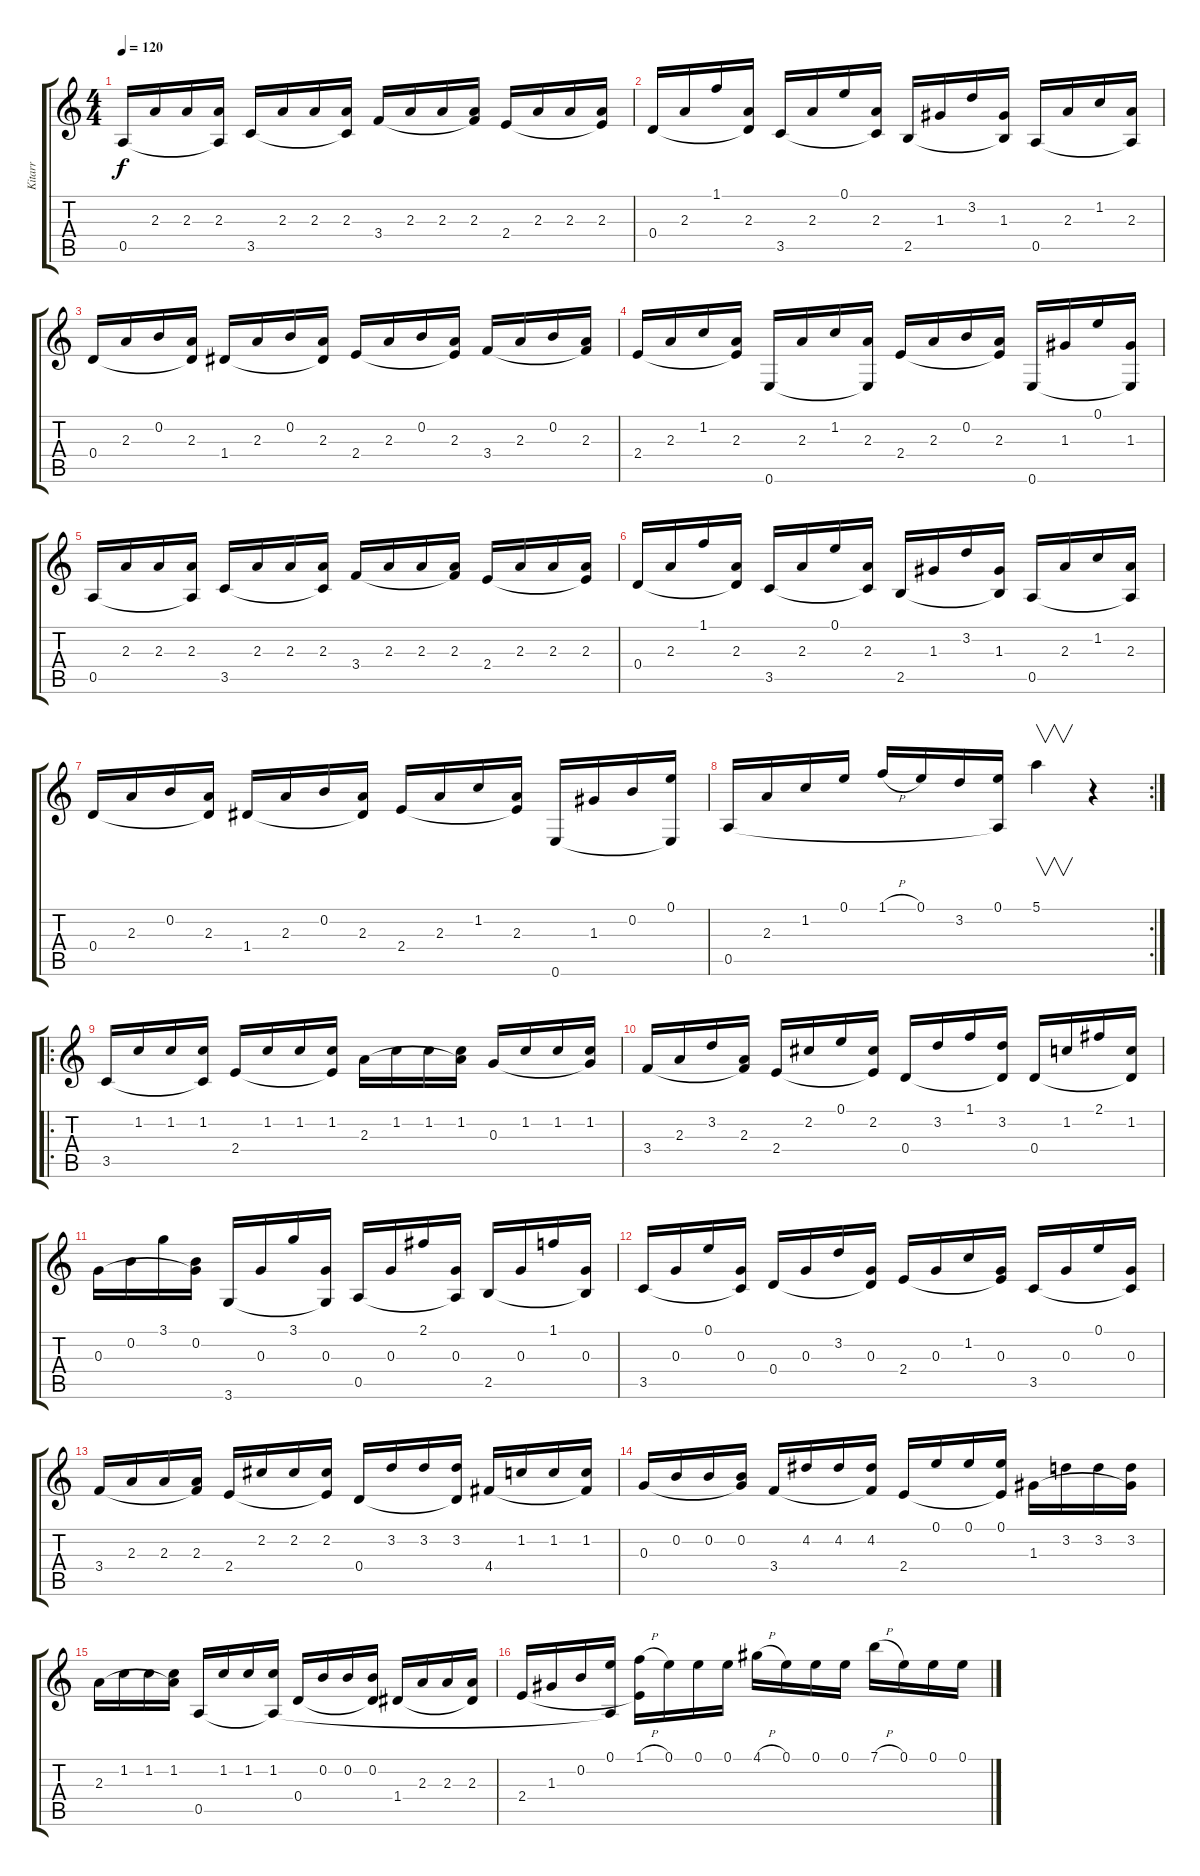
\track ("Kitarr" "Kitarr") {instrument acousticguitarnylon}
\staff {score tabs}
\tuning (E4 B3 G3 D3 A2 E2) {hide}
\ts (4 4)
\tempo 120
\clef g2
\ks c
0.5.16{dy f instrument acousticguitarnylon} 2.3.16 2.3.16 (2.3 0.5{t}).16 3.5.16 2.3.16 2.3.16 (2.3 3.5{t}).16 3.4.16 2.3.16 2.3.16 (2.3 3.4{t}).16 2.4.16 2.3.16 2.3.16 (2.3 2.4{t}).16 |
0.4.16 2.3.16 1.1.16 (2.3 0.4{t}).16 3.5.16 2.3.16 0.1.16 (2.3 3.5{t}).16 2.5.16 1.3.16 3.2.16 (1.3 2.5{t}).16 0.5.16 2.3.16 1.2.16 (2.3 0.5{t}).16 |
0.4.16 2.3.16 0.2.16 (2.3 0.4{t}).16 1.4.16 2.3.16 0.2.16 (2.3 1.4{t}).16 2.4.16 2.3.16 0.2.16 (2.3 2.4{t}).16 3.4.16 2.3.16 0.2.16 (2.3 3.4{t}).16 |
2.4.16 2.3.16 1.2.16 (2.3 2.4{t}).16 0.6.16 2.3.16 1.2.16 (2.3 0.6{t}).16 2.4.16 2.3.16 0.2.16 (2.3 2.4{t}).16 0.6.16 1.3.16 0.1.16 (1.3 0.6{t}).16 |
0.5.16 2.3.16 2.3.16 (2.3 0.5{t}).16 3.5.16 2.3.16 2.3.16 (2.3 3.5{t}).16 3.4.16 2.3.16 2.3.16 (2.3 3.4{t}).16 2.4.16 2.3.16 2.3.16 (2.3 2.4{t}).16 |
0.4.16 2.3.16 1.1.16 (2.3 0.4{t}).16 3.5.16 2.3.16 0.1.16 (2.3 3.5{t}).16 2.5.16 1.3.16 3.2.16 (1.3 2.5{t}).16 0.5.16 2.3.16 1.2.16 (2.3 0.5{t}).16 |
0.4.16 2.3.16 0.2.16 (2.3 0.4{t}).16 1.4.16 2.3.16 0.2.16 (2.3 1.4{t}).16 2.4.16 2.3.16 1.2.16 (2.3 2.4{t}).16 0.6.16 1.3.16 0.2.16 (0.1 0.6{t}).16 |
\rc 2
0.5.16 2.3.16 1.2.16 0.1.16 1.1{h}.16 0.1.16 3.2.16 (0.1 0.5{t}).16 5.1.4{v} r.4 |
\ro
3.5.16 1.2.16 1.2.16 (1.2 3.5{t}).16 2.4.16 1.2.16 1.2.16 (1.2 2.4{t}).16 2.3.16 1.2.16 1.2.16 (1.2 2.3{t}).16 0.3.16 1.2.16 1.2.16 (1.2 0.3{t}).16 |
3.4.16 2.3.16 3.2.16 (2.3 3.4{t}).16 2.4.16 2.2.16 0.1.16 (2.2 2.4{t}).16 0.4.16 3.2.16 1.1.16 (3.2 0.4{t}).16 0.4.16 1.2.16 2.1.16 (1.2 0.4{t}).16 |
0.3.16 0.2.16 3.1.16 (0.2 0.3{t}).16 3.6.16 0.3.16 3.1.16 (0.3 3.6{t}).16 0.5.16 0.3.16 2.1.16 (0.3 0.5{t}).16 2.5.16 0.3.16 1.1.16 (0.3 2.5{t}).16 |
3.5.16 0.3.16 0.1.16 (0.3 3.5{t}).16 0.4.16 0.3.16 3.2.16 (0.3 0.4{t}).16 2.4.16 0.3.16 1.2.16 (0.3 2.4{t}).16 3.5.16 0.3.16 0.1.16 (0.3 3.5{t}).16 |
3.4.16 2.3.16 2.3.16 (2.3 3.4{t}).16 2.4.16 2.2.16 2.2.16 (2.2 2.4{t}).16 0.4.16 3.2.16 3.2.16 (3.2 0.4{t}).16 4.4.16 1.2.16 1.2.16 (1.2 4.4{t}).16 |
0.3.16 0.2.16 0.2.16 (0.2 0.3{t}).16 3.4.16 4.2.16 4.2.16 (4.2 3.4{t}).16 2.4.16 0.1.16 0.1.16 (0.1 2.4{t}).16 1.3.16 3.2.16 3.2.16 (3.2 1.3{t}).16 |
2.3.16 1.2.16 1.2.16 (1.2 2.3{t}).16 0.5.16 1.2.16 1.2.16 (1.2 0.5{t}).16 0.4.16 0.2.16 0.2.16 (0.2 0.4{t}).16 1.4.16 2.3.16 2.3.16 (2.3 1.4{t}).16 |
2.4.16 1.3.16 0.2.16 (0.1 0.5{t}).16 (1.1{h} 2.4{t}).16 0.1.16 0.1.16 0.1.16 4.1{h}.16 0.1.16 0.1.16 0.1.16 7.1{h}.16 0.1.16 0.1.16 0.1.16
